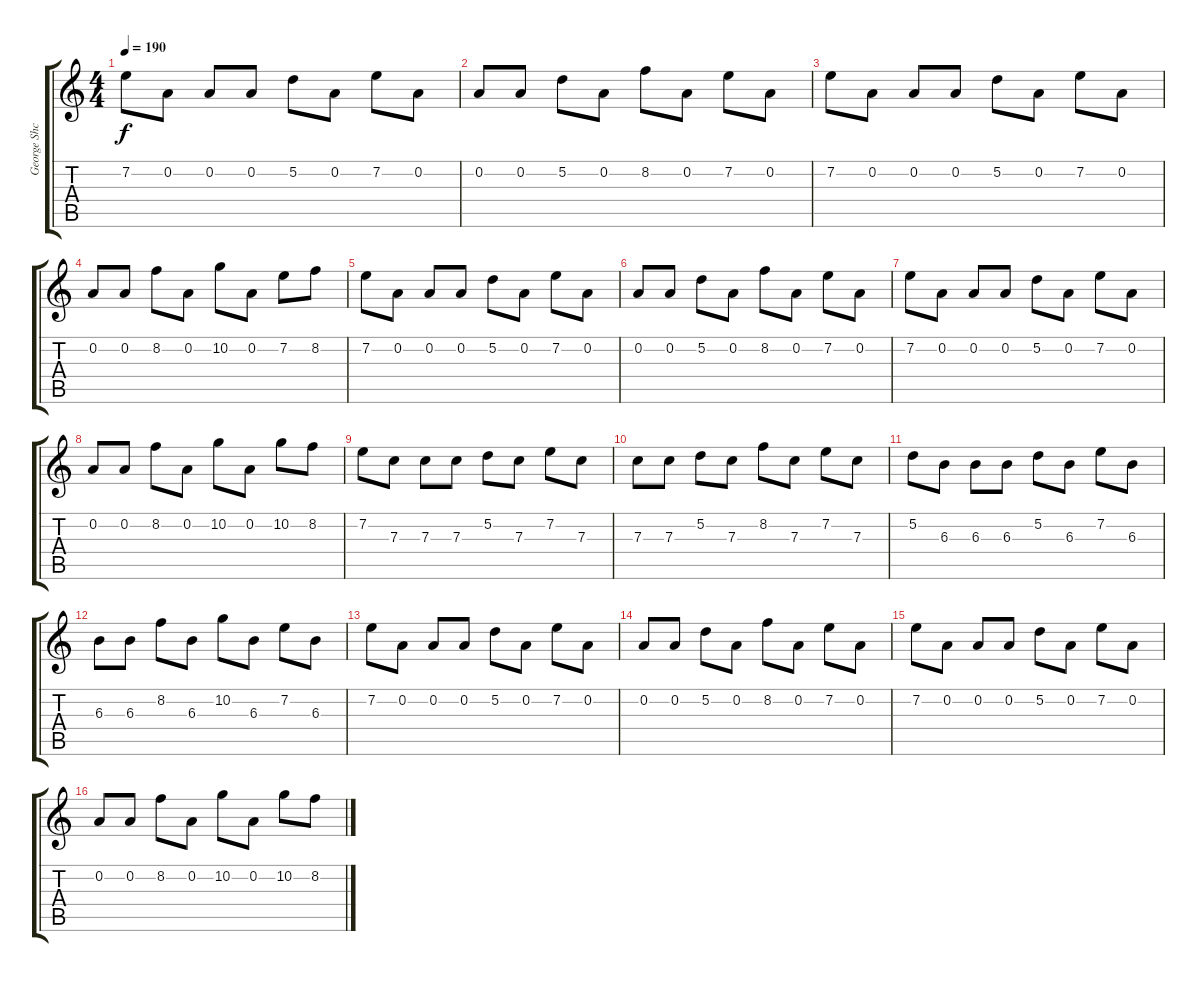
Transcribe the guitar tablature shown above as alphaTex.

\track ("George Shchelbanin" "George Shc") {instrument overdrivenguitar}
\staff {score tabs}
\tuning (D4 A3 F3 C3 G2 D2) {hide}
\ts (4 4)
\tempo 190
\clef g2
\ks c
7.2.8{dy f} 0.2.8 0.2.8 0.2.8 5.2.8 0.2.8 7.2.8 0.2.8 |
0.2.8 0.2.8 5.2.8 0.2.8 8.2.8 0.2.8 7.2.8 0.2.8 |
7.2.8 0.2.8 0.2.8 0.2.8 5.2.8 0.2.8 7.2.8 0.2.8 |
0.2.8 0.2.8 8.2.8 0.2.8 10.2.8 0.2.8 7.2.8 8.2.8 |
7.2.8 0.2.8 0.2.8 0.2.8 5.2.8 0.2.8 7.2.8 0.2.8 |
0.2.8 0.2.8 5.2.8 0.2.8 8.2.8 0.2.8 7.2.8 0.2.8 |
7.2.8 0.2.8 0.2.8 0.2.8 5.2.8 0.2.8 7.2.8 0.2.8 |
0.2.8 0.2.8 8.2.8 0.2.8 10.2.8 0.2.8 10.2.8 8.2.8 |
7.2.8 7.3.8 7.3.8 7.3.8 5.2.8 7.3.8 7.2.8 7.3.8 |
7.3.8 7.3.8 5.2.8 7.3.8 8.2.8 7.3.8 7.2.8 7.3.8 |
5.2.8 6.3.8 6.3.8 6.3.8 5.2.8 6.3.8 7.2.8 6.3.8 |
6.3.8 6.3.8 8.2.8 6.3.8 10.2.8 6.3.8 7.2.8 6.3.8 |
7.2.8 0.2.8 0.2.8 0.2.8 5.2.8 0.2.8 7.2.8 0.2.8 |
0.2.8 0.2.8 5.2.8 0.2.8 8.2.8 0.2.8 7.2.8 0.2.8 |
7.2.8 0.2.8 0.2.8 0.2.8 5.2.8 0.2.8 7.2.8 0.2.8 |
0.2.8 0.2.8 8.2.8 0.2.8 10.2.8 0.2.8 10.2.8 8.2.8
